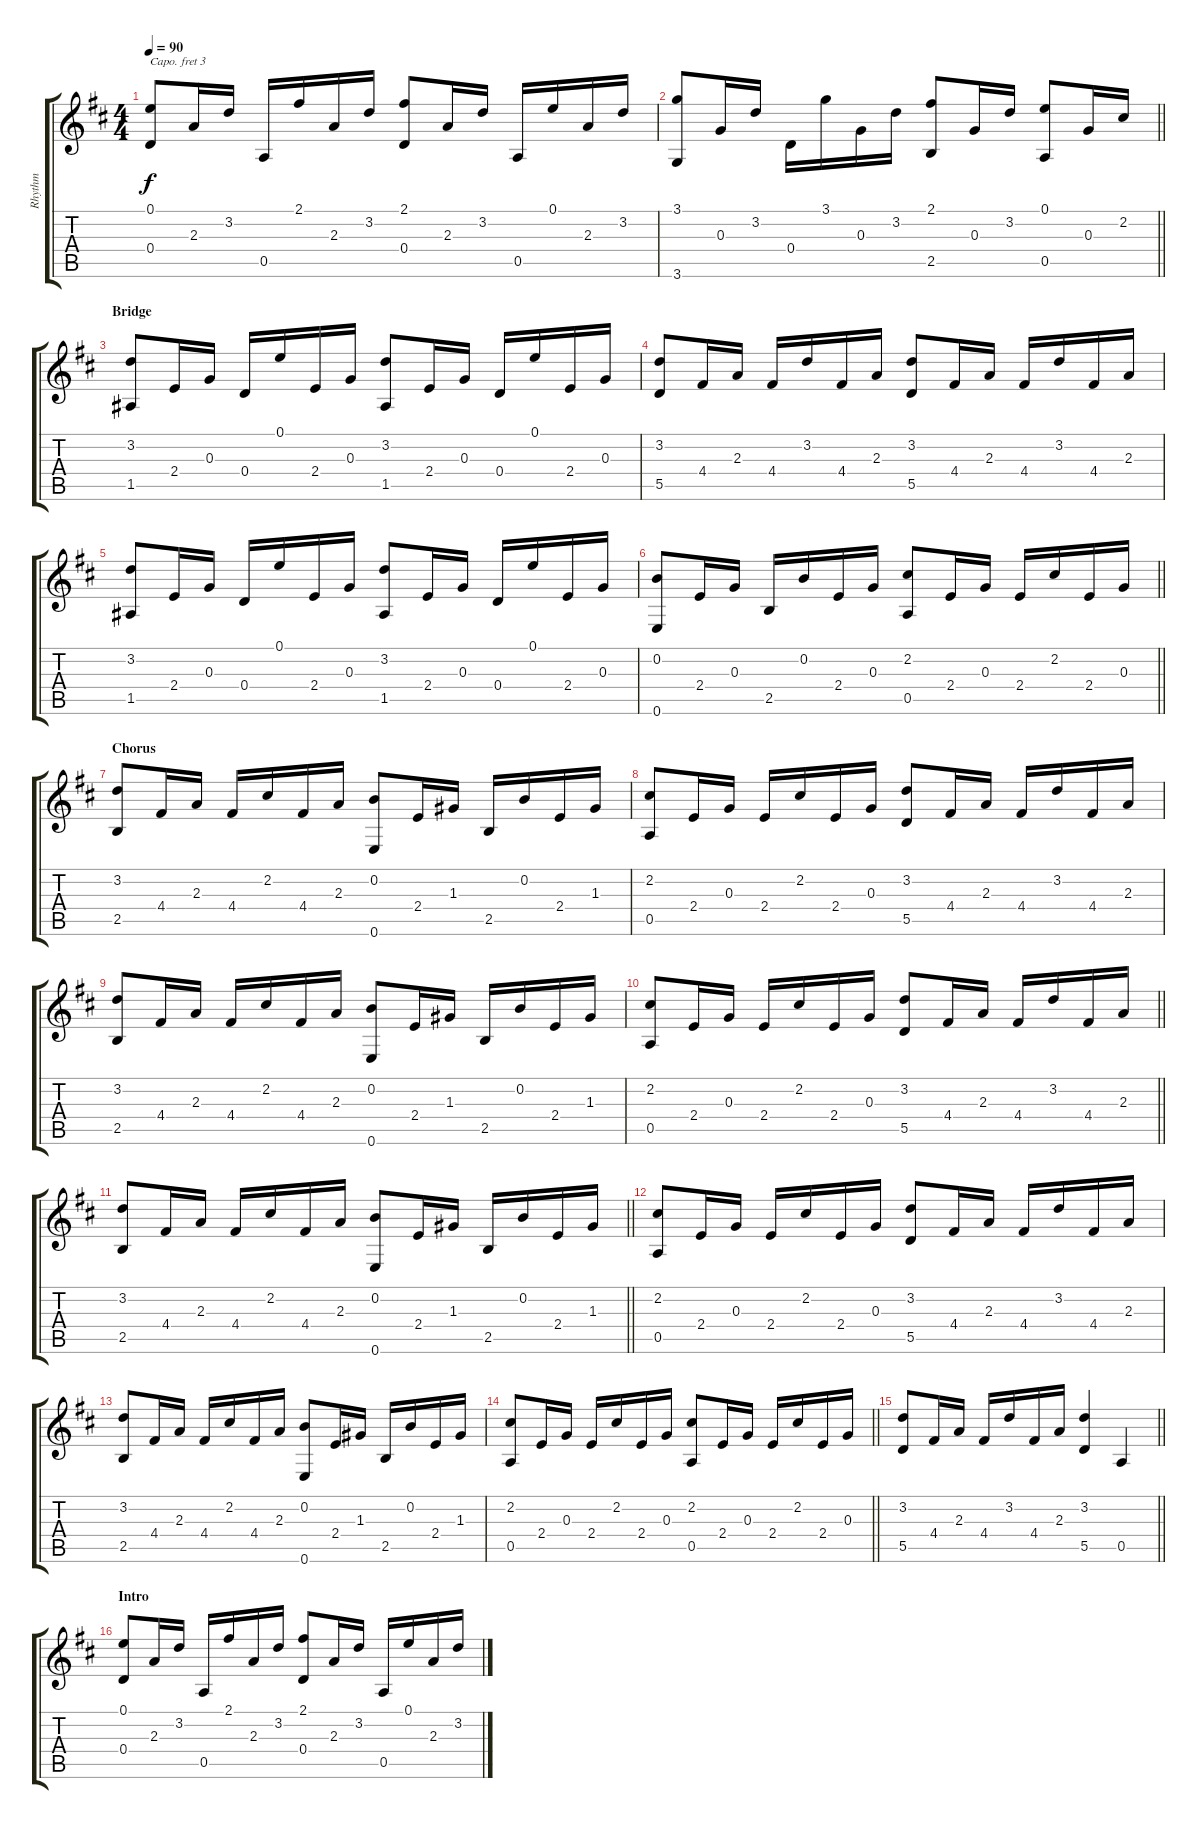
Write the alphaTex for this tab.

\track ("Rhythm" "Rhythm") {instrument acousticguitarsteel}
\staff {score tabs}
\capo 3
\tuning (Db4 Ab3 E3 B2 Gb2 Db2) {hide}
\ts (4 4)
\tempo 90
\clef g2
\ks d
(0.1 0.4).8{dy f} 2.3.16 3.2.16 0.5.16 2.1.16 2.3.16 3.2.16 (2.1 0.4).8 2.3.16 3.2.16 0.5.16 0.1.16 2.3.16 3.2.16 |
\barLineRight lightlight
(3.1 3.6).8 0.3.16 3.2.16 0.4.16 3.1.16 0.3.16 3.2.16 (2.1 2.5).8 0.3.16 3.2.16 (0.1 0.5).8 0.3.16 2.2.16 |
\section ("" "Bridge")
(3.2 1.5).8 2.4.16 0.3.16 0.4.16 0.1.16 2.4.16 0.3.16 (3.2 1.5).8 2.4.16 0.3.16 0.4.16 0.1.16 2.4.16 0.3.16 |
(3.2 5.5).8 4.4.16 2.3.16 4.4.16 3.2.16 4.4.16 2.3.16 (3.2 5.5).8 4.4.16 2.3.16 4.4.16 3.2.16 4.4.16 2.3.16 |
(3.2 1.5).8 2.4.16 0.3.16 0.4.16 0.1.16 2.4.16 0.3.16 (3.2 1.5).8 2.4.16 0.3.16 0.4.16 0.1.16 2.4.16 0.3.16 |
\barLineRight lightlight
(0.2 0.6).8 2.4.16 0.3.16 2.5.16 0.2.16 2.4.16 0.3.16 (2.2 0.5).8 2.4.16 0.3.16 2.4.16 2.2.16 2.4.16 0.3.16 |
\section ("" "Chorus")
(3.2 2.5).8 4.4.16 2.3.16 4.4.16 2.2.16 4.4.16 2.3.16 (0.2 0.6).8 2.4.16 1.3.16 2.5.16 0.2.16 2.4.16 1.3.16 |
(2.2 0.5).8 2.4.16 0.3.16 2.4.16 2.2.16 2.4.16 0.3.16 (3.2 5.5).8 4.4.16 2.3.16 4.4.16 3.2.16 4.4.16 2.3.16 |
(3.2 2.5).8 4.4.16 2.3.16 4.4.16 2.2.16 4.4.16 2.3.16 (0.2 0.6).8 2.4.16 1.3.16 2.5.16 0.2.16 2.4.16 1.3.16 |
\barLineRight lightlight
(2.2 0.5).8 2.4.16 0.3.16 2.4.16 2.2.16 2.4.16 0.3.16 (3.2 5.5).8 4.4.16 2.3.16 4.4.16 3.2.16 4.4.16 2.3.16 |
\barLineRight lightlight
(3.2 2.5).8 4.4.16 2.3.16 4.4.16 2.2.16 4.4.16 2.3.16 (0.2 0.6).8 2.4.16 1.3.16 2.5.16 0.2.16 2.4.16 1.3.16 |
(2.2 0.5).8 2.4.16 0.3.16 2.4.16 2.2.16 2.4.16 0.3.16 (3.2 5.5).8 4.4.16 2.3.16 4.4.16 3.2.16 4.4.16 2.3.16 |
(3.2 2.5).8 4.4.16 2.3.16 4.4.16 2.2.16 4.4.16 2.3.16 (0.2 0.6).8 2.4.16 1.3.16 2.5.16 0.2.16 2.4.16 1.3.16 |
\barLineRight lightlight
(2.2 0.5).8 2.4.16 0.3.16 2.4.16 2.2.16 2.4.16 0.3.16 (2.2 0.5).8 2.4.16 0.3.16 2.4.16 2.2.16 2.4.16 0.3.16 |
\barLineRight lightlight
(3.2 5.5).8 4.4.16 2.3.16 4.4.16 3.2.16 4.4.16 2.3.16 (3.2 5.5).4 0.5.4 |
\section ("" "Intro")
(0.1 0.4).8 2.3.16 3.2.16 0.5.16 2.1.16 2.3.16 3.2.16 (2.1 0.4).8 2.3.16 3.2.16 0.5.16 0.1.16 2.3.16 3.2.16
